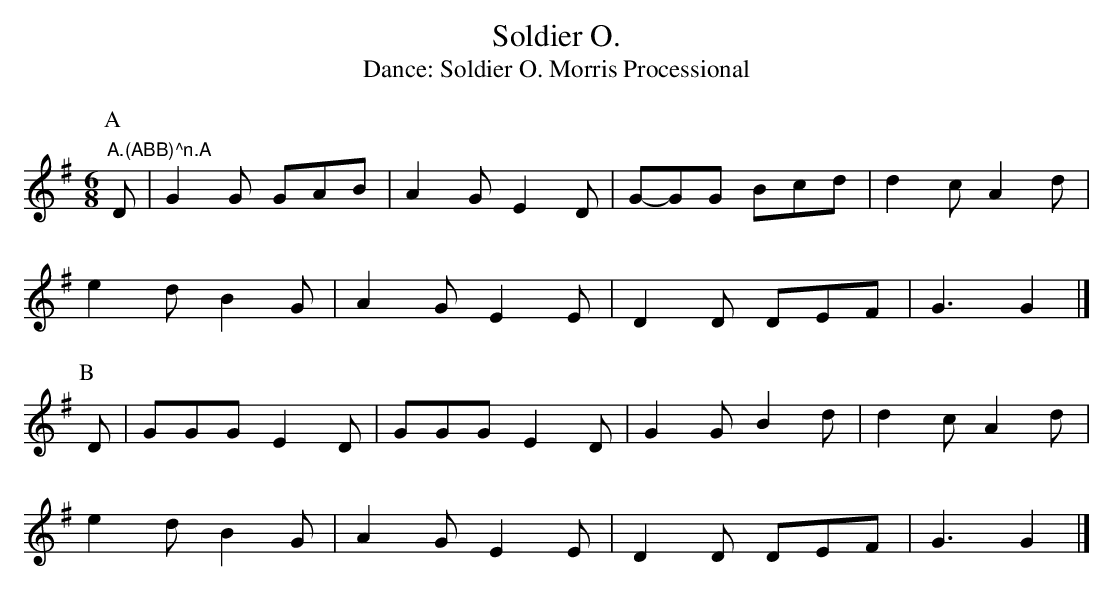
X:1
T:Soldier O.
T:Dance: Soldier O. Morris Processional
M:6/8
K:G
P:A
"A.(ABB)^n.A" \
D | G2 G GAB | A2 G E2 D | G-GG Bcd | d2 c A2 d |
e2 d B2G | A2 G E2 E | D2 D DEF | G3 G2 |]
P:B
D | GGG  E2 D | GGG  E2 D | G2 G B2 d | d2 c A2 d |
e2 d B2 G | A2 G E2 E | D2 D DEF | G3 G2 |]
